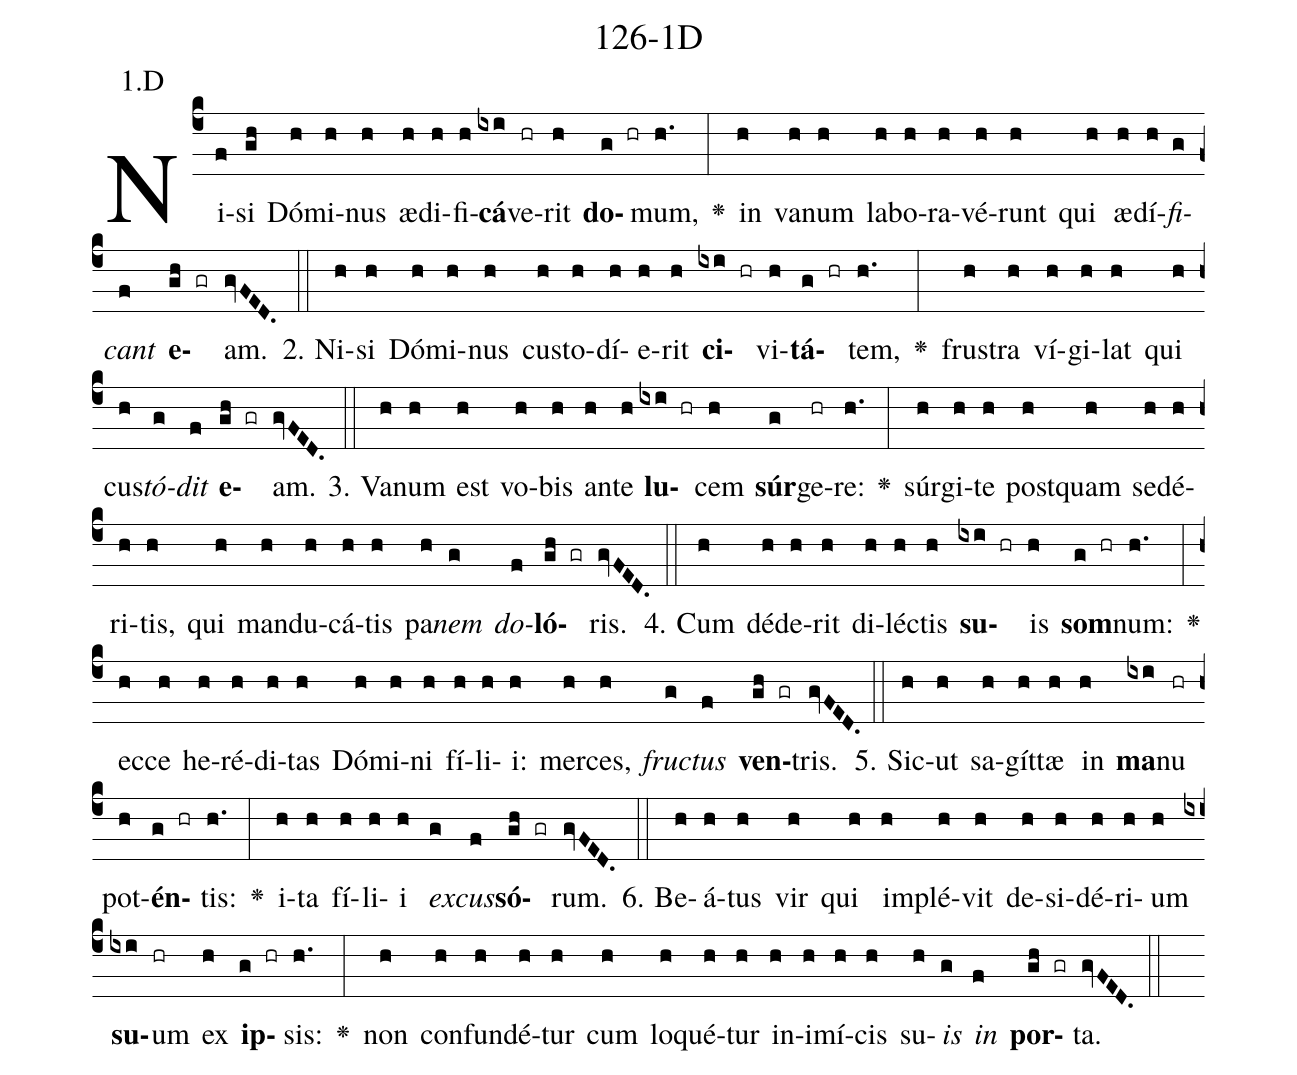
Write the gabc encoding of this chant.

name: 126-1D;
annotation: 1.D;
%%
(c4)Ni(f)si(gh) Dó(h)mi(h)nus(h) æ(h)di(h)fi(h)<b>cá</b>(ixi)ve(hr)rit(h) <b>do</b>(g hr)mum,(h.) <v>\greheightstar</v>(:) in(h) va(h)num(h) la(h)bo(h)ra(h)vé(h)runt(h) qui(h) æ(h)dí(h)<i>fi</i>(g)<i>cant</i>(f) <b>e</b>(gh gr)am.(gvFED.) (::)
2. Ni(h)si(h) Dó(h)mi(h)nus(h) cus(h)to(h)dí(h)e(h)rit(h) <b>ci</b>(ixi hr)vi(h)<b>tá</b>(g hr)tem,(h.) <v>\greheightstar</v>(:) frus(h)tra(h) ví(h)gi(h)lat(h) qui(h) cus(h)<i>tó</i>(g)<i>dit</i>(f) <b>e</b>(gh gr)am.(gvFED.) (::)
3. Va(h)num(h) est(h) vo(h)bis(h) an(h)te(h) <b>lu</b>(ixi hr)cem(h) <b>súr</b>(g)ge(hr)re:(h.) <v>\greheightstar</v>(:) súr(h)gi(h)te(h) post(h)quam(h) se(h)dé(h)ri(h)tis,(h) qui(h) man(h)du(h)cá(h)tis(h) pa(h)<i>nem</i>(g) <i>do</i>(f)<b>ló</b>(gh gr)ris.(gvFED.) (::)
4. Cum(h) dé(h)de(h)rit(h) di(h)léc(h)tis(h) <b>su</b>(ixi hr)is(h) <b>som</b>(g hr)num:(h.) <v>\greheightstar</v>(:) ec(h)ce(h) he(h)ré(h)di(h)tas(h) Dó(h)mi(h)ni(h) fí(h)li(h)i:(h) mer(h)ces,(h) <i>fruc</i>(g)<i>tus</i>(f) <b>ven</b>(gh gr)tris.(gvFED.) (::)
5. Sic(h)ut(h) sa(h)gít(h)tæ(h) in(h) <b>ma</b>(ixi)nu(hr) pot(h)<b>én</b>(g hr)tis:(h.) <v>\greheightstar</v>(:) i(h)ta(h) fí(h)li(h)i(h) <i>ex</i>(g)<i>cus</i>(f)<b>só</b>(gh gr)rum.(gvFED.) (::)
6. Be(h)á(h)tus(h) vir(h) qui(h) im(h)plé(h)vit(h) de(h)si(h)dé(h)ri(h)um(h) <b>su</b>(ixi)um(hr) ex(h) <b>ip</b>(g hr)sis:(h.) <v>\greheightstar</v>(:) non(h) con(h)fun(h)dé(h)tur(h) cum(h) lo(h)qué(h)tur(h) in(h)i(h)mí(h)cis(h) su(h)<i>is</i>(g) <i>in</i>(f) <b>por</b>(gh gr)ta.(gvFED.) (::)
